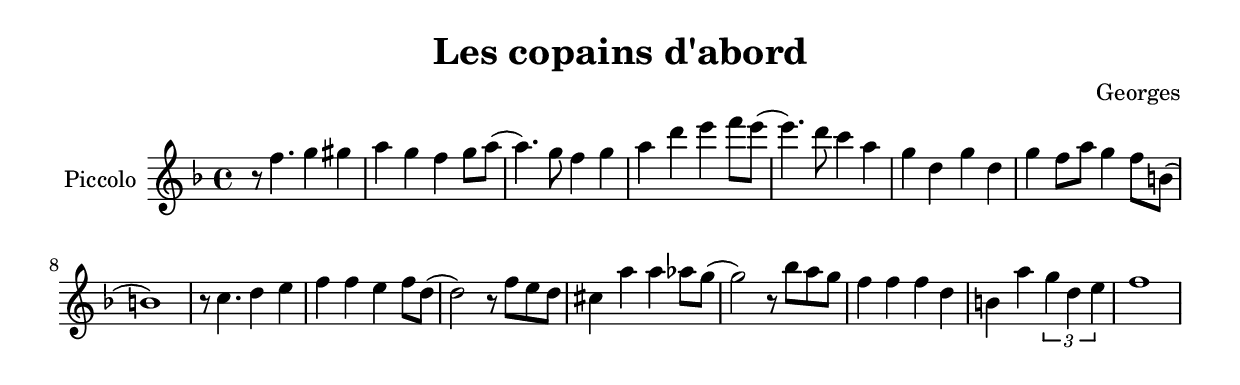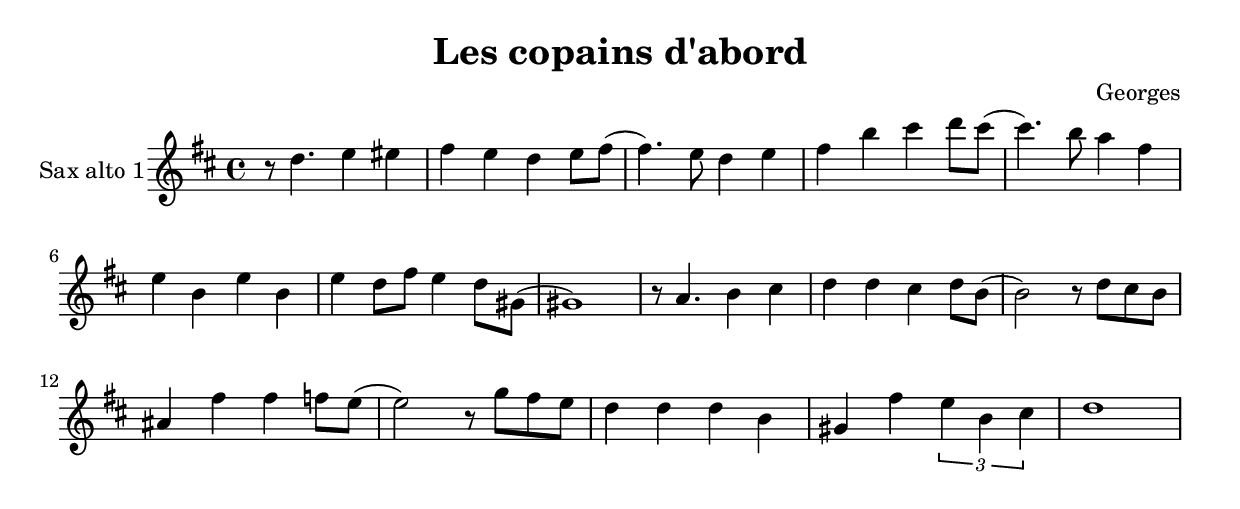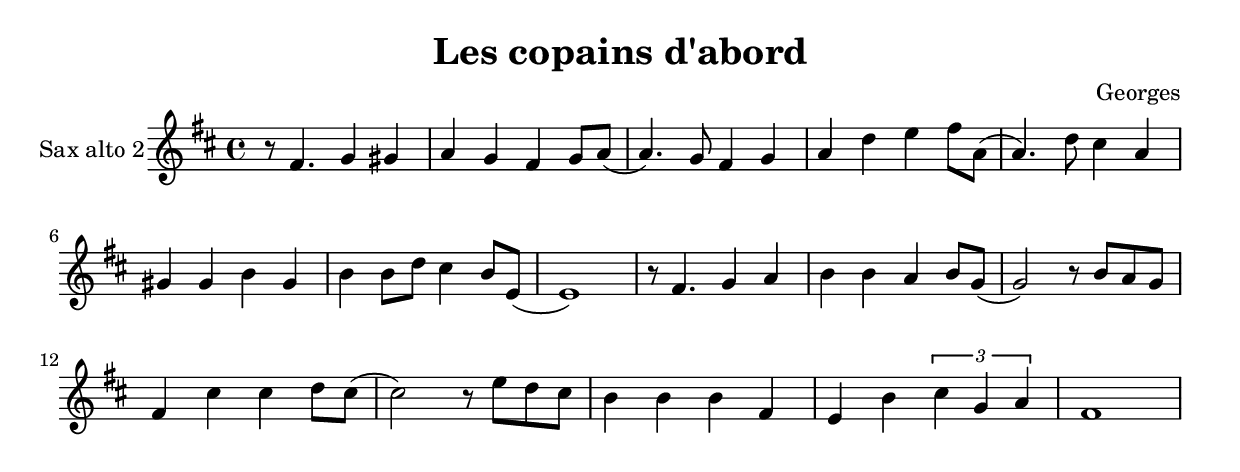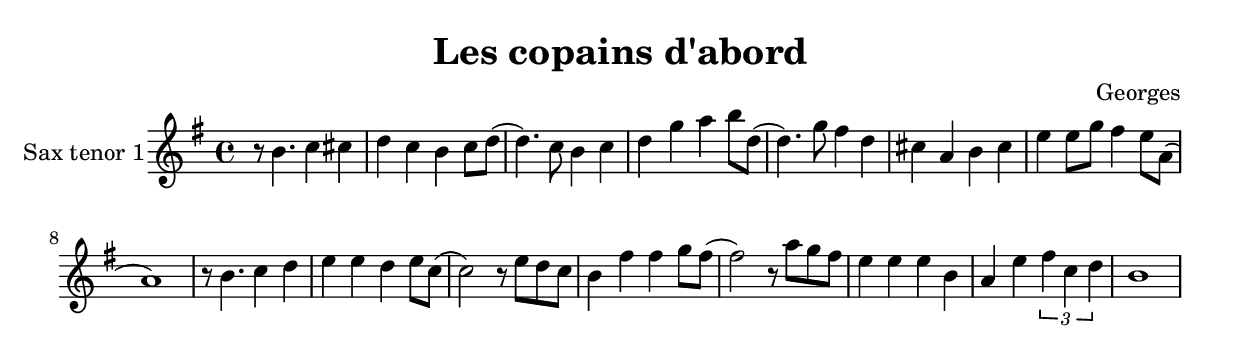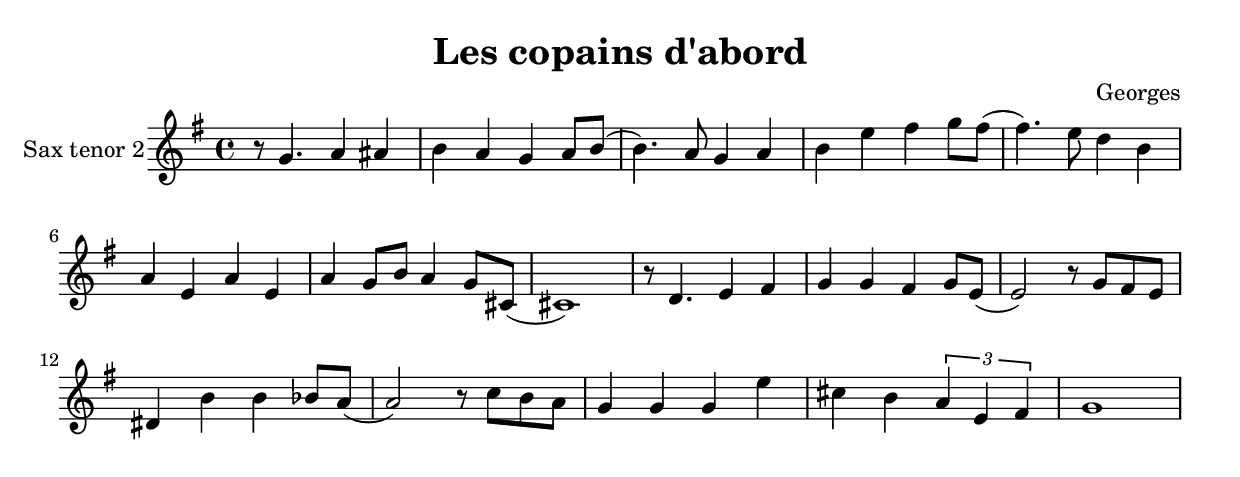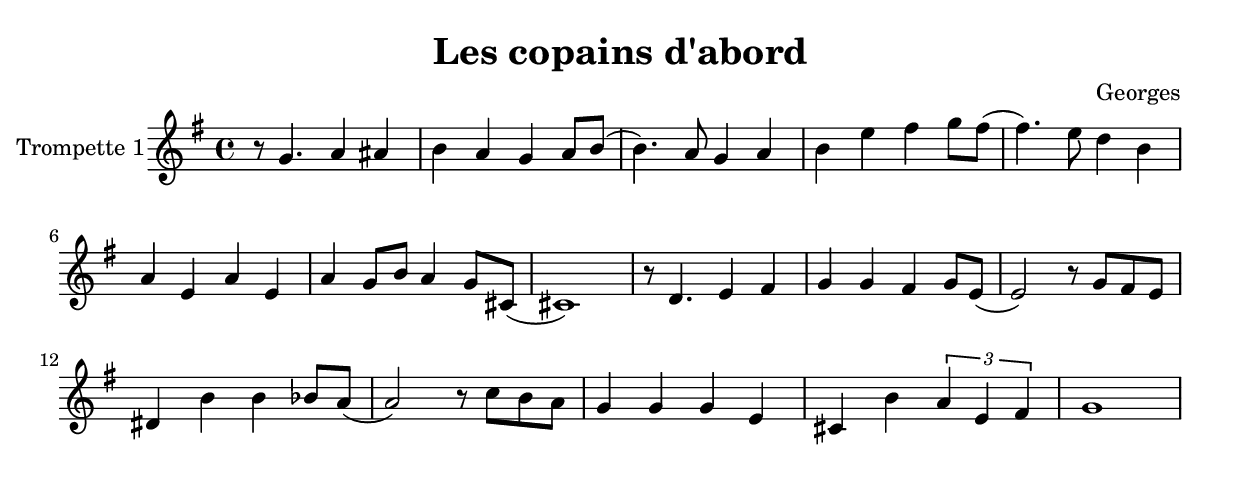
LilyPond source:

\version "2.18.2"
\language "français"

\header {
  title = "Les copains d'abord"
  subtitle = ""
  composer = "Georges"
}

global = {
  \key fa \major
  \time 4/4
}

voixUnCommon= {
  r8 fa4. sol4 sold la sol fa sol8 la (la4.) sol8 fa4 sol la re mi fa8 mi (mi4.) re8 do4 la sol re sol re sol fa8 la sol4 fa8 si, (si1)
  r8 do4. re4 mi fa fa mi fa8 re (re2) r8 fa mi re dod4 la' la lab8 sol (sol2) r8 sib la sol
}

voixDeuxCommon= { r8 la4. sib4 si do sib la sib8 do (do4.) sib8 la4 sib do fa sol la8 do, (do4.) fa8 mi4 do }
voixDeuxFin= { re4 re8 fa mi4 re8 sol, (sol1)
    r8 la4. sib4 do re re do re8 sib (sib2) r8 re do sib la4 mi' mi fa8 mi (mi2) r8 sol fa mi re4 re re la sol re'  \tuplet 3/2 {mi4 sib do} la1 }

piccolo =  \relative do'' {
  \global
  \voixUnCommon {  fa4 fa fa re si la' \tuplet 3/2 {sol4 re mi}  fa1 }
}

saxTenorUn = \transpose sib, do  \relative do'' {
  \global
  \voixDeuxCommon { si4 sol la si } \voixDeuxFin
}

saxTenorDeux = \transpose sib, do  \relative do' {
  \global
  \voixUnCommon { fa4 fa fa re' si la \tuplet 3/2 {sol4 re mi}  fa1 } 
}

trumpetUn =  \transpose sib do \piccolo
saxAltoUn =  \transpose mib do \piccolo
saxAltoDeux =  \transpose mib do  \relative do'' {
  \global
  \voixDeuxCommon { si4 si re si } \voixDeuxFin
}

\book {
  \bookOutputSuffix "trumpet1"
  \score {
    \new Staff \with {
      instrumentName = "Trompette 1"
      midiInstrument = "trumpet"
    } \trumpetUn
    \layout { }
    \midi {
      \tempo 4=140
    }
  }
}

\book {
  \bookOutputSuffix "piccolo"
  \score {
    \new Staff \with {
      instrumentName = "Piccolo"
      midiInstrument = "piccolo"
    } \piccolo
    \layout { }
    \midi {
      \tempo 4=140
    }
  }
}

\book {
  \bookOutputSuffix "sax_alto1"
  \score {
    \new Staff \with {
      instrumentName = "Sax alto 1"
      midiInstrument = "sax alto"
    } \saxAltoUn
    \layout { }
    \midi {
      \tempo 4=140
    }
  }
}

\book {
  \bookOutputSuffix "sax_alto2"
  \score {
    \new Staff \with {
      instrumentName = "Sax alto 2"
      midiInstrument = "sax alto"
    } \saxAltoDeux
    \layout { }
    \midi {
      \tempo 4=140
    }
  }
}

\book {
  \bookOutputSuffix "tenor1"
  \score {
    \new Staff \with {
      instrumentName = "Sax tenor 1"
      midiInstrument = "sax tenor"
    } \saxTenorUn
    \layout { }
    \midi {
      \tempo 4=140
    }
  }
}

\book {
  \bookOutputSuffix "tenor2"
  \score {
    \new Staff \with {
      instrumentName = "Sax tenor 2"
      midiInstrument = "sax tenor"
    } \saxTenorDeux
    \layout { }
    \midi {
      \tempo 4=140
    }
  }
}
